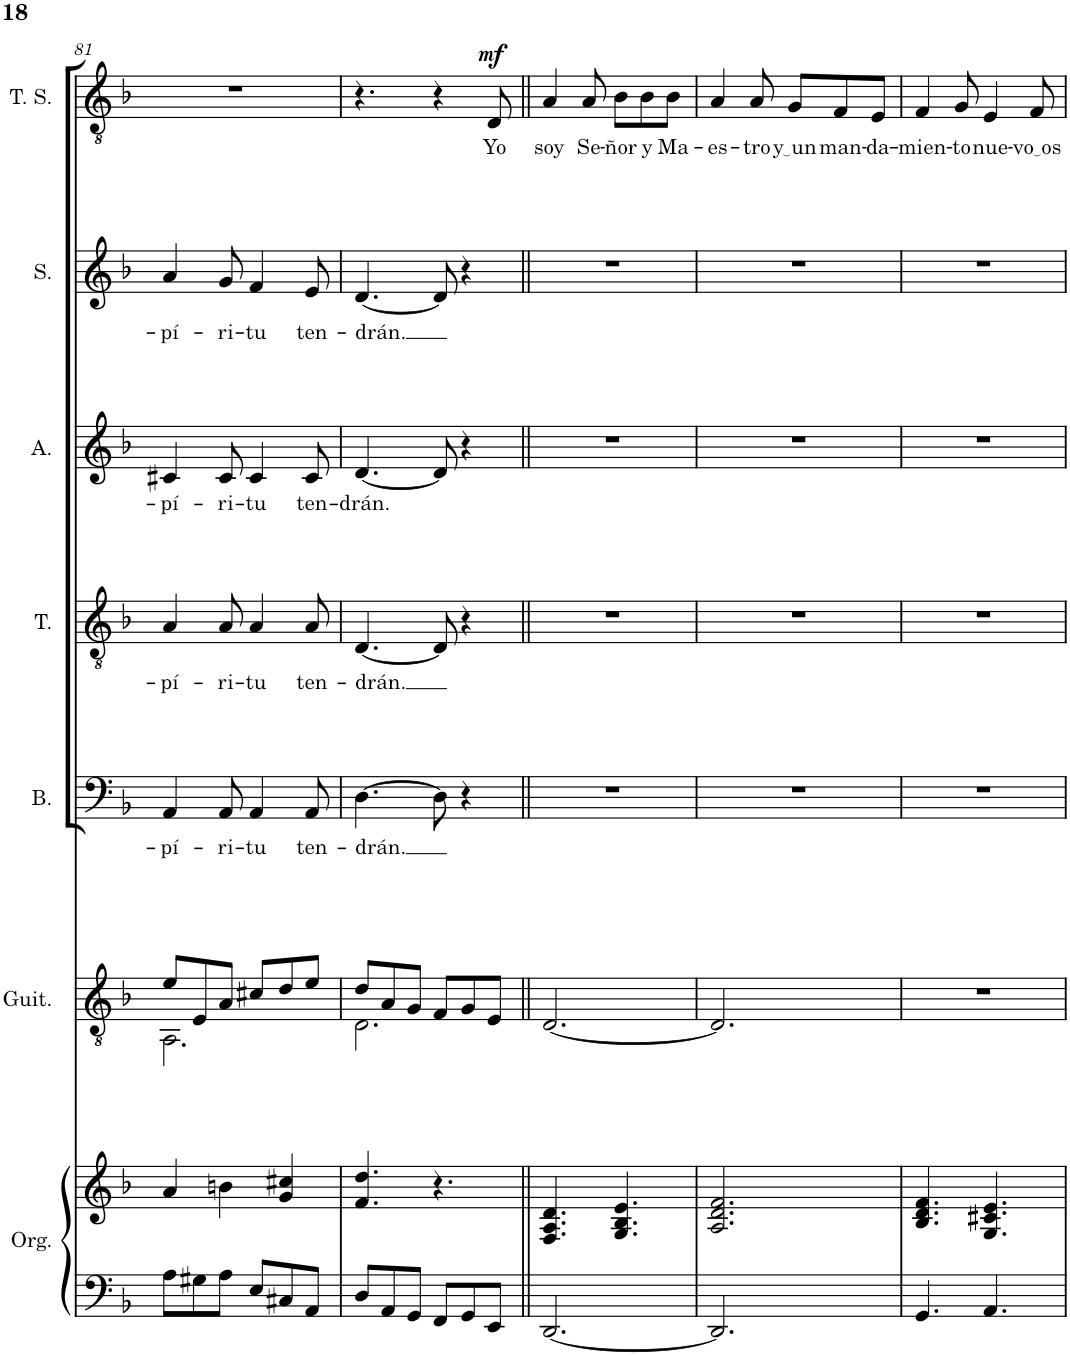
**kern	**kern	**kern	**kern	**text	**kern	**text	**kern	**text	**kern	**text	**kern	**text	**dynam
*part7	*part7	*part6	*part5	*part5	*part4	*part4	*part3	*part3	*part2	*part2	*part1	*part1	*part1
*staff8	*staff7	*staff6	*staff5	*staff5	*staff4	*staff4	*staff3	*staff3	*staff2	*staff2	*staff1	*staff1	*staff1
*I"Órgano	*	*I"Guitarra acústica	*I"Bajo	*	*I"Tenor	*	*I"Alto	*	*I"Soprano	*	*I"Tenor Solista	*	*
*	*	*I'Guit.	*I'B.	*	*I'T.	*	*I'A.	*	*I'S.	*	*I'T. S.	*	*
!!LO:PB:g=z
*clefF4	*clefG2	*clefGv2	*clefF4	*	*clefGv2	*	*clefG2	*	*clefG2	*	*clefGv2	*	*
*k[b-]	*k[b-]	*k[b-]	*k[b-]	*	*k[b-]	*	*k[b-]	*	*k[b-]	*	*k[b-]	*	*
*M6/8	*M6/8	*M6/8	*M6/8	*	*M6/8	*	*M6/8	*	*M6/8	*	*M6/8	*	*
=81	=81	=81	=81	=81	=81	=81	=81	=81	=81	=81	=81	=81	=81
*	*	*^	*	*	*	*	*	*	*	*	*	*	*
!	!	!	!	!	!LO:LY:b	!	!LO:LY:b	!	!LO:LY:b	!	!LO:LY:b	!	!	!
8A\L	4a/	8e/L	2.AA\	4AA/	-pí-	4A/	-pí-	4c#X/	-pí-	4a/	-pí-	2.r	.	.
8G#X\	.	8E/	.	.	.	.	.	.	.	.	.	.	.	.
!	!	!	!	!	!LO:LY:b	!	!LO:LY:b	!	!LO:LY:b	!	!LO:LY:b	!	!	!
8A\J	4bn\	8A/J	.	8AA/	-ri-	8A/	-ri-	8c#/	-ri-	8g/	-ri-	.	.	.
!	!	!	!	!	!LO:LY:b	!	!LO:LY:b	!	!LO:LY:b	!	!LO:LY:b	!	!	!
8E/L	.	8c#X/L	.	4AA/	-tu	4A/	-tu	4c#/	-tu	4f/	-tu	.	.	.
8C#X/	4g/ 4cc#X/	8d/	.	.	.	.	.	.	.	.	.	.	.	.
!	!	!	!	!	!LO:LY:b	!	!LO:LY:b	!	!LO:LY:b	!	!LO:LY:b	!	!	!
8AA/J	.	8e/J	.	8AA/	ten-	8A/	ten-	8c#/	ten-	8e/	ten-	.	.	.
=82	=82	=82	=82	=82	=82	=82	=82	=82	=82	=82	=82	=82	=82	=82
!	!	!	!	!	!LO:LY:b	!	!LO:LY:b	!	!LO:LY:b	!	!LO:LY:b	!	!	!
8D/L	4.f/ 4.dd/	8d/L	2.D\	[4.D\	-drán.	[4.D/	-drán.	[4.d/	-drán.	[4.d/	-drán.	4.r	.	.
8AA/	.	8A/	.	.	.	.	.	.	.	.	.	.	.	.
8GG/J	.	8G/J	.	.	.	.	.	.	.	.	.	.	.	.
8FF/L	4.r	8F/L	.	8D\]	.	8D/]	.	8d/]	.	8d/]	.	4r	.	.
8GG/	.	8G/	.	4r	.	4r	.	4r	.	4r	.	.	.	.
!	!	!	!	!	!	!	!	!	!	!	!	!	!LO:LY:b	!LO:DY:a
8EE/J	.	8E/J	.	.	.	.	.	.	.	.	.	8D/	Yo	mf
*	*	*v	*v	*	*	*	*	*	*	*	*	*	*	*
=83||	=83||	=83||	=83||	=83||	=83||	=83||	=83||	=83||	=83||	=83||	=83||	=83||	=83||
!	!	!	!	!	!	!	!	!	!	!	!	!LO:LY:b	!
[2.DD/	4.F/ 4.A/ 4.d/	[2.D/	2.r	.	2.r	.	2.r	.	2.r	.	4A/	soy	.
!	!	!	!	!	!	!	!	!	!	!	!	!LO:LY:b	!
.	.	.	.	.	.	.	.	.	.	.	8A/	Se-	.
!	!	!	!	!	!	!	!	!	!	!	!	!LO:LY:b	!
.	4.G/ 4.B-/ 4.e/	.	.	.	.	.	.	.	.	.	8B-\L	-ñor	.
!	!	!	!	!	!	!	!	!	!	!	!	!LO:LY:b	!
.	.	.	.	.	.	.	.	.	.	.	8B-\	y	.
!	!	!	!	!	!	!	!	!	!	!	!	!LO:LY:b	!
.	.	.	.	.	.	.	.	.	.	.	8B-\J	Ma-	.
=84	=84	=84	=84	=84	=84	=84	=84	=84	=84	=84	=84	=84	=84
!	!	!	!	!	!	!	!	!	!	!	!	!LO:LY:b	!
2.DD/]	2.A/ 2.d/ 2.f/	2.D/]	2.r	.	2.r	.	2.r	.	2.r	.	4A/	-es-	.
!	!	!	!	!	!	!	!	!	!	!	!	!LO:LY:b	!
.	.	.	.	.	.	.	.	.	.	.	8A/	-tro	.
!	!	!	!	!	!	!	!	!	!	!	!	!LO:LY:b	!
.	.	.	.	.	.	.	.	.	.	.	8G/L	y un	.
!	!	!	!	!	!	!	!	!	!	!	!	!LO:LY:b	!
.	.	.	.	.	.	.	.	.	.	.	8F/	man-	.
!	!	!	!	!	!	!	!	!	!	!	!	!LO:LY:b	!
.	.	.	.	.	.	.	.	.	.	.	8E/J	-da-	.
=85	=85	=85	=85	=85	=85	=85	=85	=85	=85	=85	=85	=85	=85
!	!	!	!	!	!	!	!	!	!	!	!	!LO:LY:b	!
4.GG/	4.B-/ 4.d/ 4.f/	2.r	2.r	.	2.r	.	2.r	.	2.r	.	4F/	-mien-	.
!	!	!	!	!	!	!	!	!	!	!	!	!LO:LY:b	!
.	.	.	.	.	.	.	.	.	.	.	8G/	-to	.
!	!	!	!	!	!	!	!	!	!	!	!	!LO:LY:b	!
4.AA/	4.G/ 4.c#X/ 4.e/	.	.	.	.	.	.	.	.	.	4E/	nue-	.
!	!	!	!	!	!	!	!	!	!	!	!	!LO:LY:b	!
.	.	.	.	.	.	.	.	.	.	.	8F/	vo os	.
=	=	=	=	=	=	=	=	=	=	=	=	=	=
*-	*-	*-	*-	*-	*-	*-	*-	*-	*-	*-	*-	*-	*-
